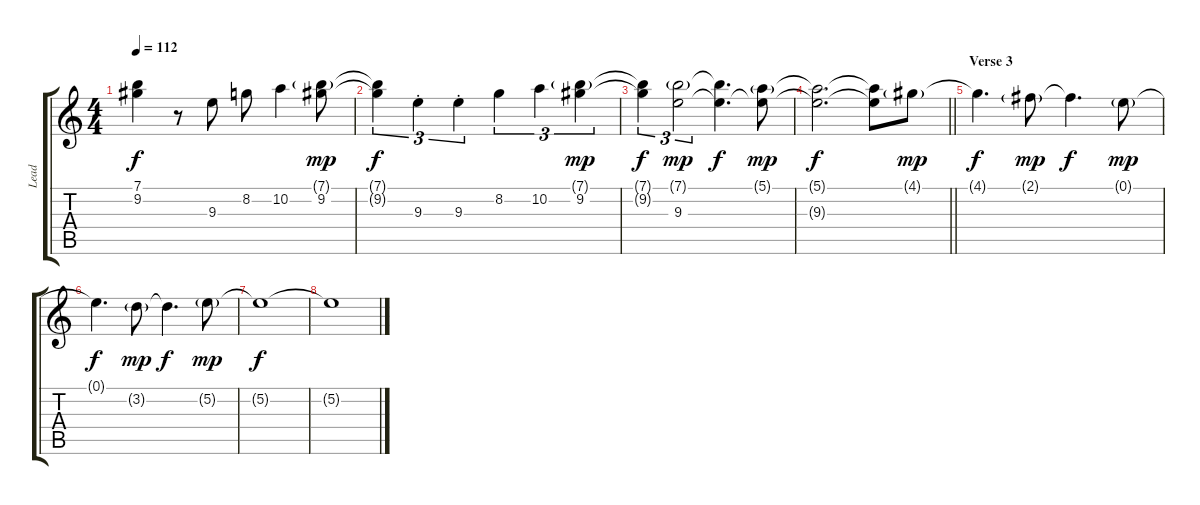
\track ("Lead" "Lead") {mute instrument distortionguitar}
\staff {score tabs}
\tuning (E4 B3 G3 D3 A2 E2) {hide}
\ts (4 4)
\tempo 112
\clef g2
\ks c
(7.1{t} 9.2{t}).4{dy f} r.8 9.3.8 8.2.8 10.2.4 (7.1{g} 9.2).8{dy mp} |
(7.1{t} 9.2{t}).4{tu (3 2) dy f} 9.3{st}.4{tu (3 2)} 9.3{st}.4{tu (3 2)} 8.2.4{tu (3 2)} 10.2.4{tu (3 2)} (7.1{g} 9.2).4{tu (3 2) dy mp} |
(7.1{t} 9.2{t}).4{tu (3 2) dy f} (7.1{g} 9.3).2{tu (3 2) dy mp} (7.1{t} 9.3{t}).4{d dy f} (5.1{g} 9.3{t}).8{dy mp} |
\barLineRight lightlight
(5.1{t} 9.3{t}).2{d dy f volume 3 balance 5} (5.1{t} 9.3{t}).8 4.1{g}.8{dy mp} |
\section ("" "Verse 3")
4.1{t}.4{d dy f} 2.1{g}.8{dy mp} 2.1{t}.4{d dy f} 0.1{g}.8{dy mp} |
0.1{t}.4{d dy f} 3.2{g}.8{dy mp} 3.2{t}.4{d dy f} 5.2{g}.8{dy mp} |
5.2{t}.1{dy f} |
5.2{t}.1
